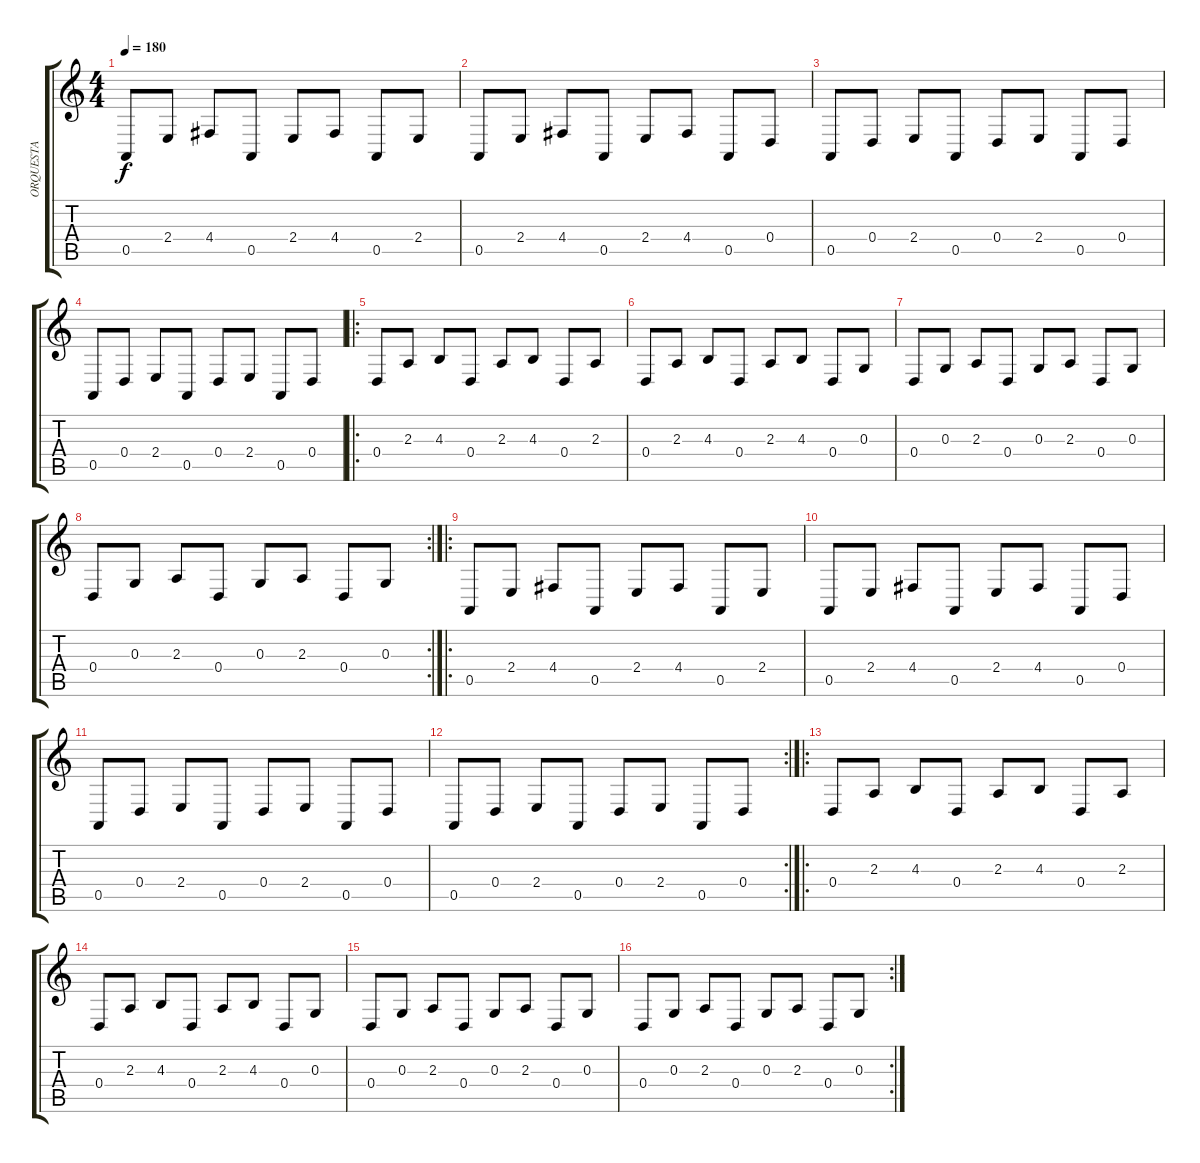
\track ("ORQUESTA" "ORQUESTA") {instrument orchestralharp}
\staff {score tabs}
\tuning (E4 B3 G3 D3 A2 E2) {hide}
\ts (4 4)
\tempo 180
\clef g2
\ks c
0.5.8{dy f} 2.4.8 4.4.8 0.5.8 2.4.8 4.4.8 0.5.8 2.4.8 |
0.5.8 2.4.8 4.4.8 0.5.8 2.4.8 4.4.8 0.5.8 0.4.8 |
0.5.8 0.4.8 2.4.8 0.5.8 0.4.8 2.4.8 0.5.8 0.4.8 |
0.5.8 0.4.8 2.4.8 0.5.8 0.4.8 2.4.8 0.5.8 0.4.8 |
\ro
0.4.8 2.3.8 4.3.8 0.4.8 2.3.8 4.3.8 0.4.8 2.3.8 |
0.4.8 2.3.8 4.3.8 0.4.8 2.3.8 4.3.8 0.4.8 0.3.8 |
0.4.8 0.3.8 2.3.8 0.4.8 0.3.8 2.3.8 0.4.8 0.3.8 |
\rc 2
0.4.8 0.3.8 2.3.8 0.4.8 0.3.8 2.3.8 0.4.8 0.3.8 |
\ro
0.5.8 2.4.8 4.4.8 0.5.8 2.4.8 4.4.8 0.5.8 2.4.8 |
0.5.8 2.4.8 4.4.8 0.5.8 2.4.8 4.4.8 0.5.8 0.4.8 |
0.5.8 0.4.8 2.4.8 0.5.8 0.4.8 2.4.8 0.5.8 0.4.8 |
\rc 2
0.5.8 0.4.8 2.4.8 0.5.8 0.4.8 2.4.8 0.5.8 0.4.8 |
\ro
0.4.8 2.3.8 4.3.8 0.4.8 2.3.8 4.3.8 0.4.8 2.3.8 |
0.4.8 2.3.8 4.3.8 0.4.8 2.3.8 4.3.8 0.4.8 0.3.8 |
0.4.8 0.3.8 2.3.8 0.4.8 0.3.8 2.3.8 0.4.8 0.3.8 |
\rc 2
0.4.8 0.3.8 2.3.8 0.4.8 0.3.8 2.3.8 0.4.8 0.3.8
